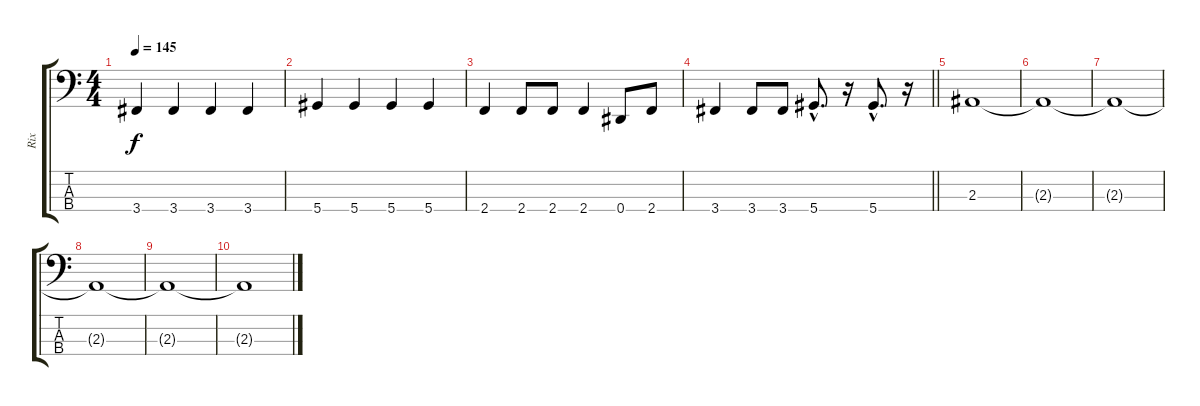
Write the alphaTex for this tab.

\track ("Rix" "Rix") {instrument electricbasspick}
\staff {score tabs}
\tuning (Gb2 Db2 Ab1 Eb1) {hide}
\ts (4 4)
\tempo 145
\clef f4
\ks c
3.4.4{dy f} 3.4.4 3.4.4 3.4.4 |
5.4.4 5.4.4 5.4.4 5.4.4 |
2.4.4 2.4.8 2.4.8 2.4.4 0.4.8 2.4.8 |
\barLineRight lightlight
3.4.4 3.4.8 3.4.8 5.4{hac}.8{d} r.16 5.4{hac}.8{d} r.16 |
2.3.1 |
2.3{t}.1 |
2.3{t}.1{volume 0} |
2.3{t}.1 |
2.3{t}.1 |
2.3{t}.1
